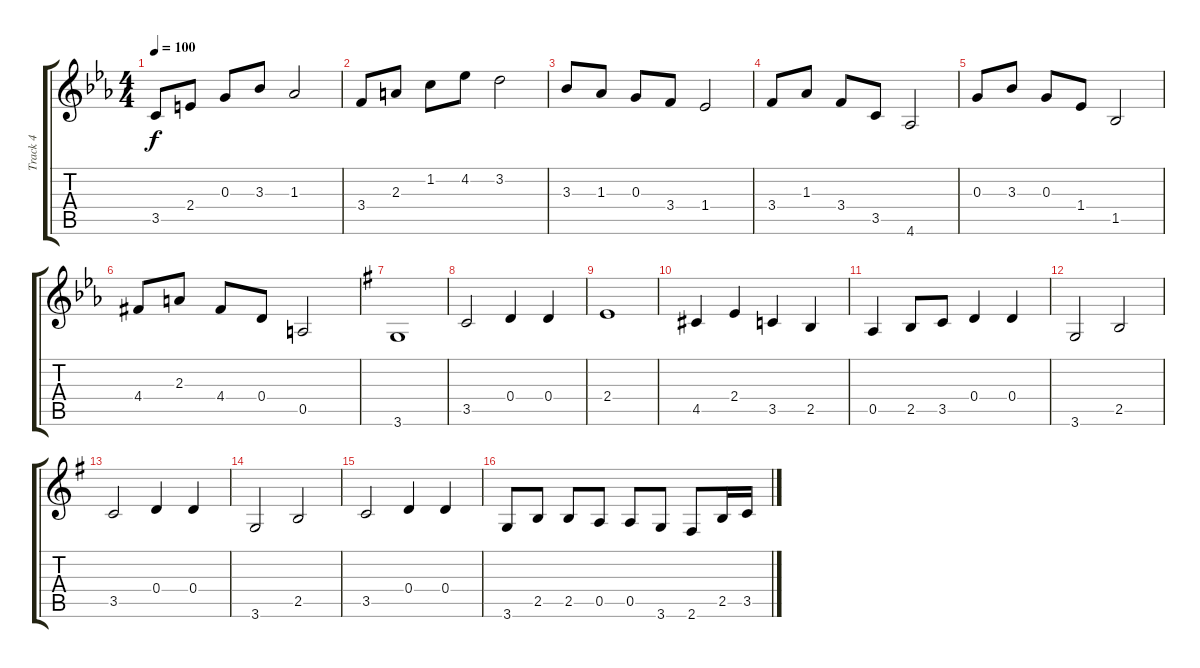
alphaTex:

\track ("Track 4" "Track 4") {instrument acousticguitarnylon}
\staff {score tabs}
\tuning (E4 B3 G3 D3 A2 E2) {hide}
\ts (4 4)
\tempo 100
\clef g2
\ks cminor
3.5.8{dy f} 2.4.8 0.3.8 3.3.8 1.3.2 |
3.4.8 2.3.8 1.2.8 4.2.8 3.2.2 |
3.3.8 1.3.8 0.3.8 3.4.8 1.4.2 |
3.4.8 1.3.8 3.4.8 3.5.8 4.6.2 |
0.3.8 3.3.8 0.3.8 1.4.8 1.5.2 |
4.4{acc #}.8 2.3.8 4.4{acc #}.8 0.4.8 0.5.2 |
\ks g
3.6.1 |
3.5.2 0.4.4 0.4.4 |
2.4.1 |
4.5.4 2.4.4 3.5.4 2.5.4 |
0.5.4 2.5.8 3.5.8 0.4.4 0.4.4 |
3.6.2 2.5.2 |
3.5.2 0.4.4 0.4.4 |
3.6.2 2.5.2 |
3.5.2 0.4.4 0.4.4 |
3.6.8 2.5.8 2.5.8 0.5.8 0.5.8 3.6.8 2.6.8 2.5.16 3.5.16
